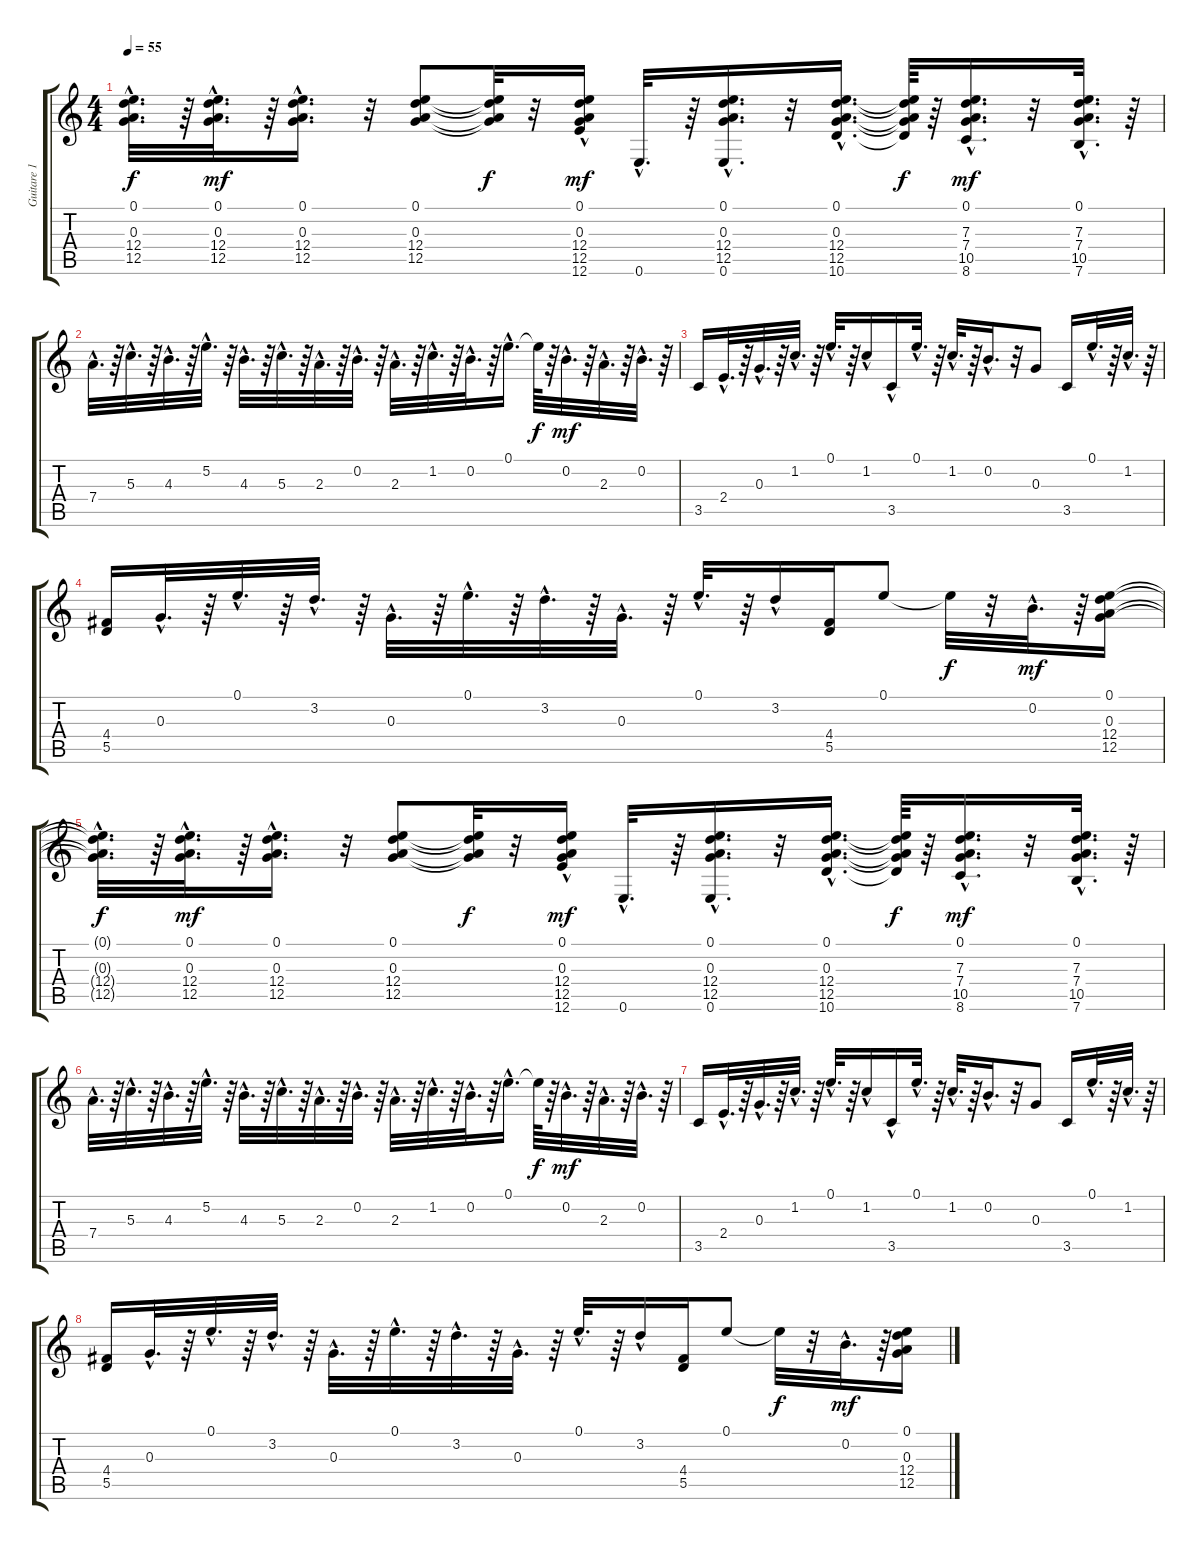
\track ("Guitare 1" "Guitare 1") {instrument acousticguitarnylon}
\staff {score tabs}
\tuning (E4 B3 G3 D3 A2 E2) {hide}
\ts (4 4)
\tempo 55
\clef g2
\ks c
(0.1{hac t} 0.3{hac t} 12.4{hac t} 12.5{hac t}).32{d dy f} r.64 (0.1{hac} 0.3{hac} 12.4{hac} 12.5{hac}).32{d dy mf} r.64 (0.1{hac} 0.3{hac} 12.4{hac} 12.5{hac}).16{d} r.32 (0.1 0.3 12.4 12.5).8 (0.1{t} 0.3{t} 12.4{t} 12.5{t}).32{dy f} r.32 (0.1{hac} 0.3{hac} 12.4{hac} 12.5{hac} 12.6{hac}).16{dy mf} 0.6{hac}.32{d} r.64 (0.1{hac} 0.3{hac} 12.4{hac} 12.5{hac} 0.6{hac}).16{d} r.32 (0.1{hac} 0.3{hac} 12.4{hac} 12.5{hac} 10.6{hac}).16{d} (0.1{t} 0.3{t} 12.4{t} 12.5{t} 10.6{t}).64{dy f} r.64 (0.1{hac} 7.3{hac} 7.4{hac} 10.5{hac} 8.6{hac}).16{d dy mf} r.32 (0.1{hac} 7.3{hac} 7.4{hac} 10.5{hac} 7.6{hac}).32{d} r.64 |
7.4{hac}.32{d} r.64 5.3{hac}.32{d} r.64 4.3{hac}.32{d} r.64 5.2{hac}.32{d} r.64 4.3{hac}.32{d} r.64 5.3{hac}.32{d} r.64 2.3{hac}.32{d} r.64 0.2{hac}.32{d} r.64 2.3{hac}.32{d} r.64 1.2{hac}.32{d} r.64 0.2{hac}.32{d} r.64 0.1{hac}.16{d} 0.1{t}.64{dy f} r.64 0.2{hac}.32{d dy mf} r.64 2.3{hac}.32{d} r.64 0.2{hac}.32{d} r.64 |
3.5.16 2.4{hac}.32{d} r.64 0.3{hac}.32{d} r.64 1.2{hac}.32{d} r.64 0.1{hac}.32{d} r.64 1.2{hac}.16 3.5{hac}.16 0.1{hac}.32{d} r.64 1.2{hac}.32{d} r.64 0.2{hac}.16{d} r.32 0.3.8 3.5.16 0.1{hac}.32{d} r.64 1.2{hac}.32{d} r.64 |
(4.4 5.5).16 0.3{hac}.32{d} r.64 0.1{hac}.32{d} r.64 3.2{hac}.32{d} r.64 0.3{hac}.32{d} r.64 0.1{hac}.32{d} r.64 3.2{hac}.32{d} r.64 0.3{hac}.32{d} r.64 0.1{hac}.32{d} r.64 3.2{hac}.16 (4.4 5.5).16 0.1.8 0.1{t}.32{dy f} r.32 0.2{hac}.32{d dy mf} r.64 (0.1 0.3 12.4 12.5).16 |
(0.1{hac t} 0.3{hac t} 12.4{hac t} 12.5{hac t}).32{d dy f} r.64 (0.1{hac} 0.3{hac} 12.4{hac} 12.5{hac}).32{d dy mf} r.64 (0.1{hac} 0.3{hac} 12.4{hac} 12.5{hac}).16{d} r.32 (0.1 0.3 12.4 12.5).8 (0.1{t} 0.3{t} 12.4{t} 12.5{t}).32{dy f} r.32 (0.1{hac} 0.3{hac} 12.4{hac} 12.5{hac} 12.6{hac}).16{dy mf} 0.6{hac}.32{d} r.64 (0.1{hac} 0.3{hac} 12.4{hac} 12.5{hac} 0.6{hac}).16{d} r.32 (0.1{hac} 0.3{hac} 12.4{hac} 12.5{hac} 10.6{hac}).16{d} (0.1{t} 0.3{t} 12.4{t} 12.5{t} 10.6{t}).64{dy f} r.64 (0.1{hac} 7.3{hac} 7.4{hac} 10.5{hac} 8.6{hac}).16{d dy mf} r.32 (0.1{hac} 7.3{hac} 7.4{hac} 10.5{hac} 7.6{hac}).32{d} r.64 |
7.4{hac}.32{d} r.64 5.3{hac}.32{d} r.64 4.3{hac}.32{d} r.64 5.2{hac}.32{d} r.64 4.3{hac}.32{d} r.64 5.3{hac}.32{d} r.64 2.3{hac}.32{d} r.64 0.2{hac}.32{d} r.64 2.3{hac}.32{d} r.64 1.2{hac}.32{d} r.64 0.2{hac}.32{d} r.64 0.1{hac}.16{d} 0.1{t}.64{dy f} r.64 0.2{hac}.32{d dy mf} r.64 2.3{hac}.32{d} r.64 0.2{hac}.32{d} r.64 |
3.5.16 2.4{hac}.32{d} r.64 0.3{hac}.32{d} r.64 1.2{hac}.32{d} r.64 0.1{hac}.32{d} r.64 1.2{hac}.16 3.5{hac}.16 0.1{hac}.32{d} r.64 1.2{hac}.32{d} r.64 0.2{hac}.16{d} r.32 0.3.8 3.5.16 0.1{hac}.32{d} r.64 1.2{hac}.32{d} r.64 |
(4.4 5.5).16 0.3{hac}.32{d} r.64 0.1{hac}.32{d} r.64 3.2{hac}.32{d} r.64 0.3{hac}.32{d} r.64 0.1{hac}.32{d} r.64 3.2{hac}.32{d} r.64 0.3{hac}.32{d} r.64 0.1{hac}.32{d} r.64 3.2{hac}.16 (4.4 5.5).16 0.1.8 0.1{t}.32{dy f} r.32 0.2{hac}.32{d dy mf} r.64 (0.1 0.3 12.4 12.5).16
